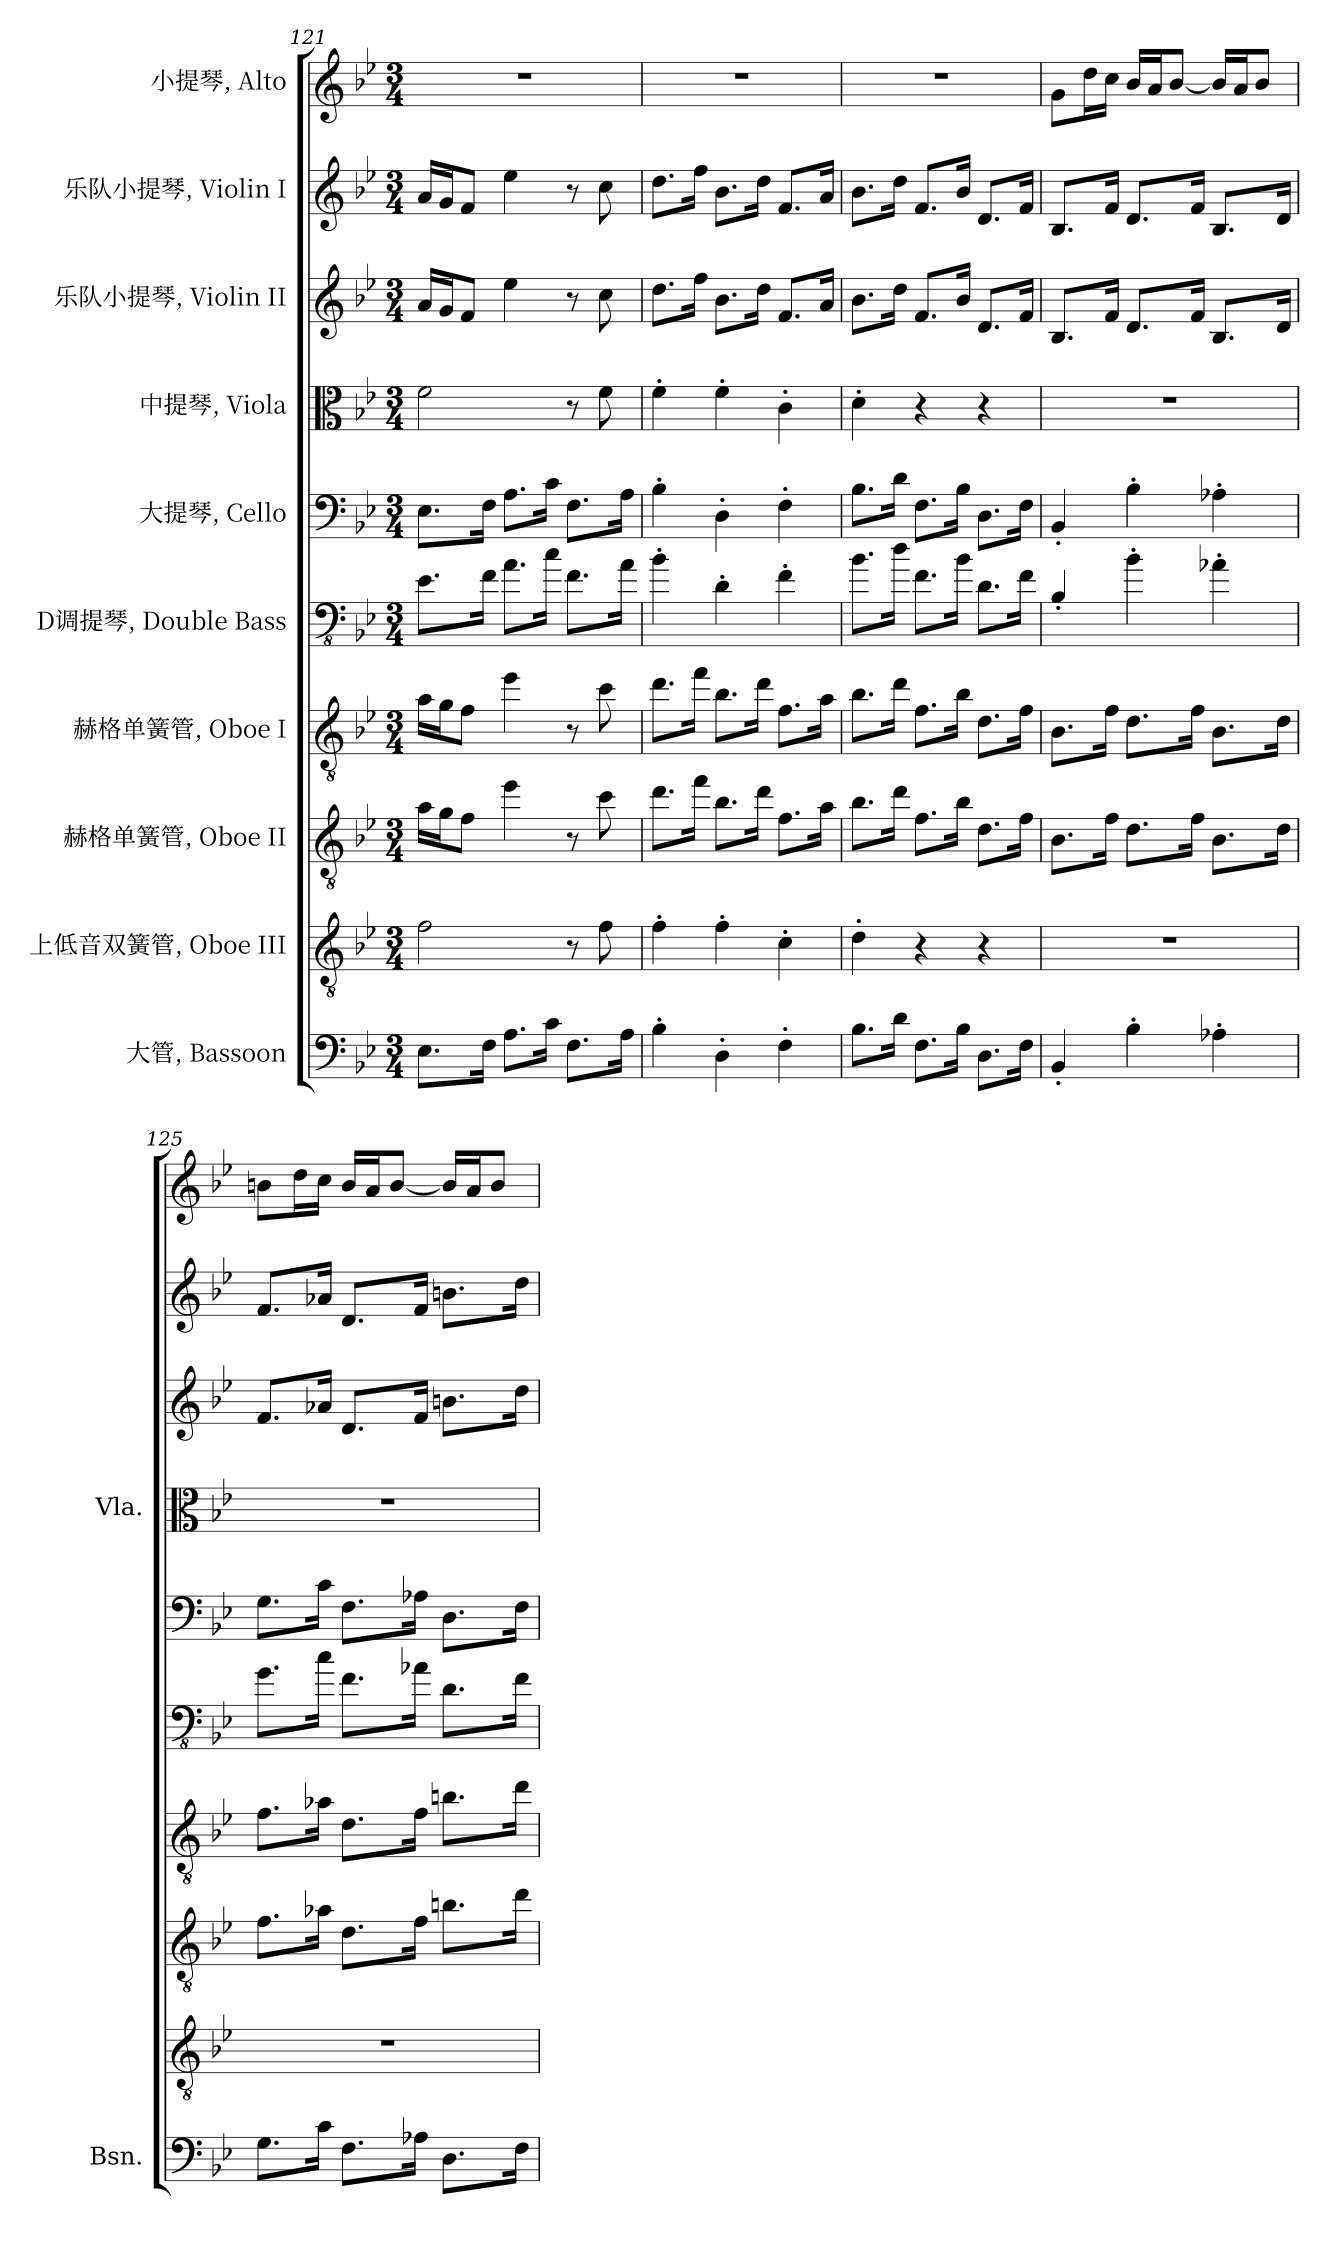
**kern	**kern	**kern	**kern	**kern	**kern	**kern	**kern	**kern	**kern
*part10	*part9	*part8	*part7	*part6	*part5	*part4	*part3	*part2	*part1
*staff10	*staff9	*staff8	*staff7	*staff6	*staff5	*staff4	*staff3	*staff2	*staff1
*I"大管, Bassoon	*I"上低音双簧管, Oboe III	*I"赫格单簧管, Oboe II	*I"赫格单簧管, Oboe I	*I"D调提琴, Double Bass	*I"大提琴, Cello	*I"中提琴, Viola	*I"乐队小提琴, Violin II	*I"乐队小提琴, Violin I	*I"小提琴, Alto
*I'Bsn.	*	*	*	*	*	*I'Vla.	*	*	*
*clefF4	*clefGv2	*clefGv2	*clefGv2	*clefFv4	*clefF4	*clefC3	*clefG2	*clefG2	*clefG2
*	*	*	*	*ITrd7c12	*	*	*	*	*
*k[b-e-]	*k[b-e-]	*k[b-e-]	*k[b-e-]	*k[b-e-]	*k[b-e-]	*k[b-e-]	*k[b-e-]	*k[b-e-]	*k[b-e-]
*M3/4	*M3/4	*M3/4	*M3/4	*M3/4	*M3/4	*M3/4	*M3/4	*M3/4	*M3/4
=121	=121	=121	=121	=121	=121	=121	=121	=121	=121
8.E-\L	2f\	16a\LL	16a\LL	8.EE-\L	8.E-\L	2f\	16a/LL	16a/LL	2.r
.	.	16g\J	16g\J	.	.	.	16g/J	16g/J	.
.	.	8f\J	8f\J	.	.	.	8f/J	8f/J	.
16F\Jk	.	.	.	16FF\Jk	16F\Jk	.	.	.	.
8.A\L	.	4ee-\	4ee-\	8.AA\L	8.A\L	.	4ee-\	4ee-\	.
16c\Jk	.	.	.	16C\Jk	16c\Jk	.	.	.	.
8.F\L	8r	8r	8r	8.FF\L	8.F\L	8r	8r	8r	.
.	8f\	8cc\	8cc\	.	.	8f\	8cc\	8cc\	.
16A\Jk	.	.	.	16AA\Jk	16A\Jk	.	.	.	.
=122	=122	=122	=122	=122	=122	=122	=122	=122	=122
4B-'\	4f'\	8.dd\L	8.dd\L	4BB-'\	4B-'\	4f'\	8.dd\L	8.dd\L	2.r
.	.	16ff\Jk	16ff\Jk	.	.	.	16ff\Jk	16ff\Jk	.
4D'\	4f'\	8.b-\L	8.b-\L	4DD'\	4D'\	4f'\	8.b-\L	8.b-\L	.
.	.	16dd\Jk	16dd\Jk	.	.	.	16dd\Jk	16dd\Jk	.
4F'\	4c'\	8.f\L	8.f\L	4FF'\	4F'\	4c'\	8.f/L	8.f/L	.
.	.	16a\Jk	16a\Jk	.	.	.	16a/Jk	16a/Jk	.
!!LO:PB:g=z
=123	=123	=123	=123	=123	=123	=123	=123	=123	=123
8.B-\L	4d'\	8.b-\L	8.b-\L	8.BB-\L	8.B-\L	4d'\	8.b-\L	8.b-\L	2.r
16d\Jk	.	16dd\Jk	16dd\Jk	16D\Jk	16d\Jk	.	16dd\Jk	16dd\Jk	.
8.F\L	4r	8.f\L	8.f\L	8.FF\L	8.F\L	4r	8.f/L	8.f/L	.
16B-\Jk	.	16b-\Jk	16b-\Jk	16BB-\Jk	16B-\Jk	.	16b-/Jk	16b-/Jk	.
8.D\L	4r	8.d\L	8.d\L	8.DD\L	8.D\L	4r	8.d/L	8.d/L	.
16F\Jk	.	16f\Jk	16f\Jk	16FF\Jk	16F\Jk	.	16f/Jk	16f/Jk	.
=124	=124	=124	=124	=124	=124	=124	=124	=124	=124
4BB-'/	2.r	8.B-\L	8.B-\L	4BBB-'/	4BB-'/	2.r	8.B-/L	8.B-/L	8g\L
.	.	.	.	.	.	.	.	.	16dd\L
.	.	16f\Jk	16f\Jk	.	.	.	16f/Jk	16f/Jk	16cc\JJ
4B-'\	.	8.d\L	8.d\L	4BB-'\	4B-'\	.	8.d/L	8.d/L	16b-/LL
.	.	.	.	.	.	.	.	.	16a/J
.	.	.	.	.	.	.	.	.	[8b-/J
.	.	16f\Jk	16f\Jk	.	.	.	16f/Jk	16f/Jk	.
4A-X'\	.	8.B-\L	8.B-\L	4AA-X'\	4A-X'\	.	8.B-/L	8.B-/L	16b-/LL]
.	.	.	.	.	.	.	.	.	16a/J
.	.	.	.	.	.	.	.	.	8b-/J
.	.	16d\Jk	16d\Jk	.	.	.	16d/Jk	16d/Jk	.
=125	=125	=125	=125	=125	=125	=125	=125	=125	=125
8.G\L	2.r	8.f\L	8.f\L	8.GG\L	8.G\L	2.r	8.f/L	8.f/L	8bn\L
.	.	.	.	.	.	.	.	.	16dd\L
16c\Jk	.	16a-X\Jk	16a-X\Jk	16C\Jk	16c\Jk	.	16a-X/Jk	16a-X/Jk	16cc\JJ
8.F\L	.	8.d\L	8.d\L	8.FF\L	8.F\L	.	8.d/L	8.d/L	16b/LL
.	.	.	.	.	.	.	.	.	16a/J
.	.	.	.	.	.	.	.	.	[8b/J
16A-X\Jk	.	16f\Jk	16f\Jk	16AA-X\Jk	16A-X\Jk	.	16f/Jk	16f/Jk	.
8.D\L	.	8.bn\L	8.bn\L	8.DD\L	8.D\L	.	8.bn\L	8.bn\L	16b/LL]
.	.	.	.	.	.	.	.	.	16a/J
.	.	.	.	.	.	.	.	.	8b/J
16F\Jk	.	16dd\Jk	16dd\Jk	16FF\Jk	16F\Jk	.	16dd\Jk	16dd\Jk	.
=	=	=	=	=	=	=	=	=	=
*-	*-	*-	*-	*-	*-	*-	*-	*-	*-
